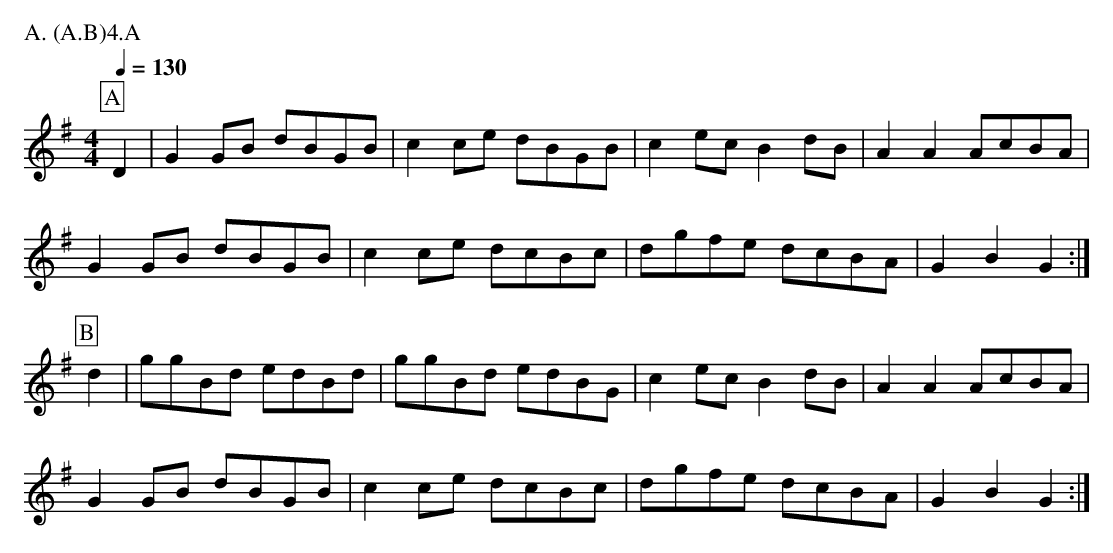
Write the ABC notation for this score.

X:1
T:Fool's Jig Bampton
W:
W:Tune: Roxburgh Castle
W:
M:4/4
L:1/8
Q: 1/4=130
P: A. (A.B)4.A
K:Gmaj
P:A
D2|G2GB dBGB|c2ce dBGB|c2ec B2dB|A2A2 AcBA|
G2GB dBGB|c2ce dcBc|dgfe dcBA|G2B2 G2:|
P:B
d2|ggBd edBd|ggBd edBG|c2ec B2dB|A2A2 AcBA|
G2GB dBGB|c2ce dcBc|dgfe dcBA|G2B2 G2:|
W:
W: The tune as learnt by MoW.
W: The traditional bampton tune is diferent but everyone else uses this one
W: The speed of the B music should be adapted to the movement, in particular
W: the last jig "under the leg" movement is usualy speeded up
W:
W: A: OY
W: A: FU
W: B: Jig
W: A: FU
W: B: HC
W: A: FU
W: B: Jig
W: A: FU
W: B: HC
W: A: FU
